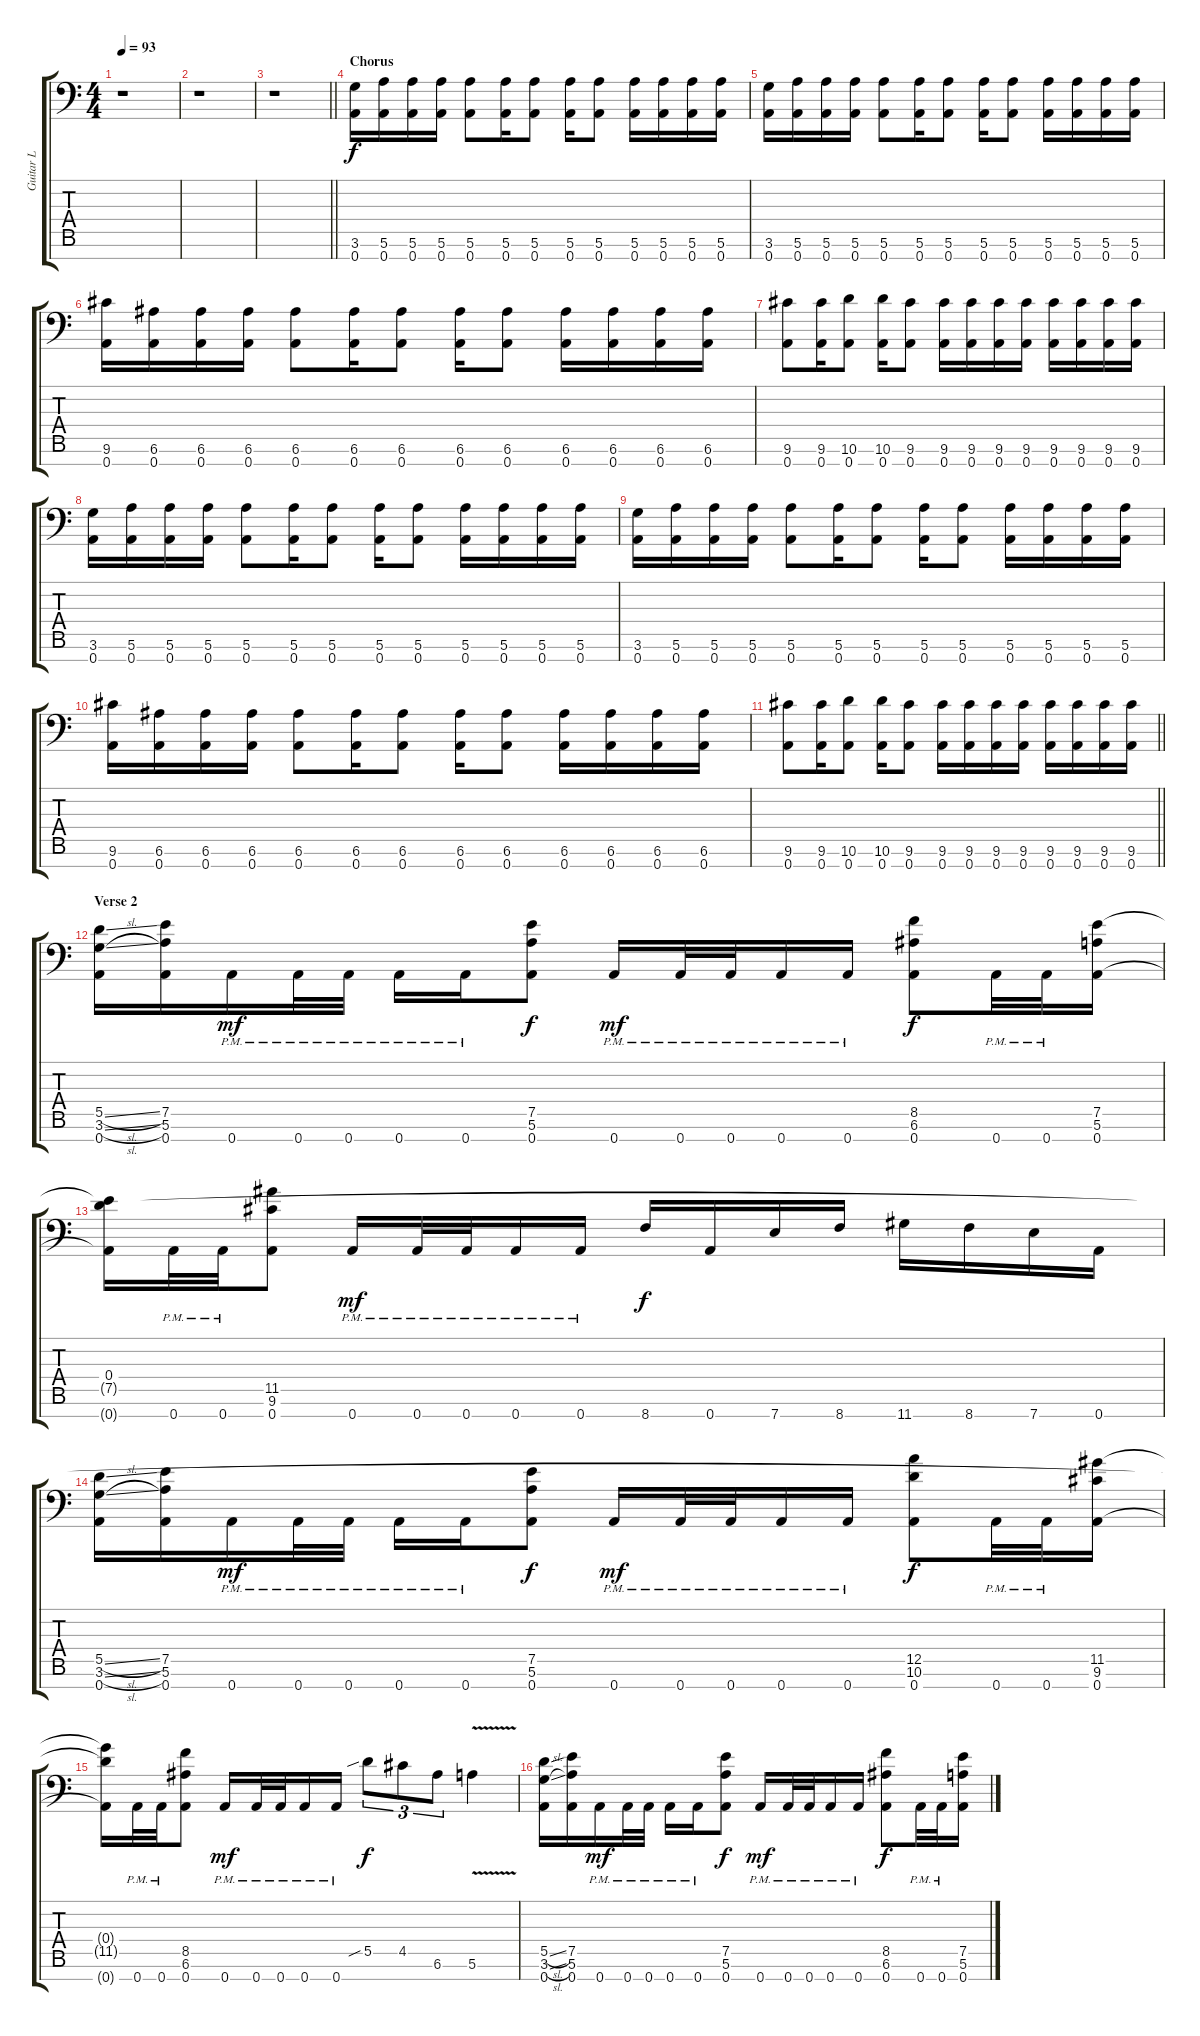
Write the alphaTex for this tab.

\track ("Guitar L" "Guitar L") {instrument distortionguitar}
\staff {score tabs}
\tuning (E4 B3 G3 D3 A2 E2 A1) {hide}
\ts (4 4)
\tempo 93
\clef f4
\ks c
r.1{dy f} |
r.1 |
\barLineRight lightlight
r.1 |
\section ("" "Chorus")
(3.6 0.7).16 (5.6 0.7).16 (5.6 0.7).16 (5.6 0.7).16 (5.6 0.7).8 (5.6 0.7).16 (5.6 0.7).8 (5.6 0.7).16 (5.6 0.7).8 (5.6 0.7).16 (5.6 0.7).16 (5.6 0.7).16 (5.6 0.7).16 |
(3.6 0.7).16 (5.6 0.7).16 (5.6 0.7).16 (5.6 0.7).16 (5.6 0.7).8 (5.6 0.7).16 (5.6 0.7).8 (5.6 0.7).16 (5.6 0.7).8 (5.6 0.7).16 (5.6 0.7).16 (5.6 0.7).16 (5.6 0.7).16 |
(9.6 0.7).16 (6.6 0.7).16 (6.6 0.7).16 (6.6 0.7).16 (6.6 0.7).8 (6.6 0.7).16 (6.6 0.7).8 (6.6 0.7).16 (6.6 0.7).8 (6.6 0.7).16 (6.6 0.7).16 (6.6 0.7).16 (6.6 0.7).16 |
(9.6 0.7).8 (9.6 0.7).16 (10.6 0.7).8 (10.6 0.7).16 (9.6 0.7).8 (9.6 0.7).16 (9.6 0.7).16 (9.6 0.7).16 (9.6 0.7).16 (9.6 0.7).16 (9.6 0.7).16 (9.6 0.7).16 (9.6 0.7).16 |
(3.6 0.7).16 (5.6 0.7).16 (5.6 0.7).16 (5.6 0.7).16 (5.6 0.7).8 (5.6 0.7).16 (5.6 0.7).8 (5.6 0.7).16 (5.6 0.7).8 (5.6 0.7).16 (5.6 0.7).16 (5.6 0.7).16 (5.6 0.7).16 |
(3.6 0.7).16 (5.6 0.7).16 (5.6 0.7).16 (5.6 0.7).16 (5.6 0.7).8 (5.6 0.7).16 (5.6 0.7).8 (5.6 0.7).16 (5.6 0.7).8 (5.6 0.7).16 (5.6 0.7).16 (5.6 0.7).16 (5.6 0.7).16 |
(9.6 0.7).16 (6.6 0.7).16 (6.6 0.7).16 (6.6 0.7).16 (6.6 0.7).8 (6.6 0.7).16 (6.6 0.7).8 (6.6 0.7).16 (6.6 0.7).8 (6.6 0.7).16 (6.6 0.7).16 (6.6 0.7).16 (6.6 0.7).16 |
\barLineRight lightlight
(9.6 0.7).8 (9.6 0.7).16 (10.6 0.7).8 (10.6 0.7).16 (9.6 0.7).8 (9.6 0.7).16 (9.6 0.7).16 (9.6 0.7).16 (9.6 0.7).16 (9.6 0.7).16 (9.6 0.7).16 (9.6 0.7).16 (9.6 0.7).16 |
\section ("" "Verse 2")
(5.5{sl} 3.6{sl} 0.7).16 (7.5 5.6 0.7).16 0.7{pm}.16{dy mf} 0.7{pm}.32 0.7{pm}.32 0.7{pm}.16 0.7{pm}.16 (7.5 5.6 0.7).8{dy f} 0.7{pm}.16{dy mf} 0.7{pm}.32 0.7{pm}.32 0.7{pm}.16 0.7{pm}.16 (8.5 6.6 0.7).8{dy f} 0.7{pm}.32 0.7{pm}.32 (7.5 5.6 0.7).16 |
(0.4 7.5{t} 0.7{t}).16 0.7{pm}.32 0.7{pm}.32 (11.5 9.6 0.7).8 0.7{pm}.16{dy mf} 0.7{pm}.32 0.7{pm}.32 0.7{pm}.16 0.7{pm}.16 8.7.16{dy f} 0.7.16 7.7.16 8.7.16 11.7.16 8.7.16 7.7.16 0.7.16 |
(5.5{sl} 3.6{sl} 0.7).16 (7.5 5.6 0.7).16 0.7{pm}.16{dy mf} 0.7{pm}.32 0.7{pm}.32 0.7{pm}.16 0.7{pm}.16 (7.5 5.6 0.7).8{dy f} 0.7{pm}.16{dy mf} 0.7{pm}.32 0.7{pm}.32 0.7{pm}.16 0.7{pm}.16 (12.5 10.6 0.7).8{dy f} 0.7{pm}.32 0.7{pm}.32 (11.5 9.6 0.7).16 |
(0.4{t} 11.5{t} 0.7{t}).16 0.7{pm}.32 0.7{pm}.32 (8.5 6.6 0.7).8 0.7{pm}.16{dy mf} 0.7{pm}.32 0.7{pm}.32 0.7{pm}.16 0.7{pm}.16 5.5{sib}.8{tu (3 2) dy f} 4.5.8{tu (3 2)} 6.6.8{tu (3 2)} 5.6{v}.4 |
(5.5{sl} 3.6{sl} 0.7).16 (7.5 5.6 0.7).16 0.7{pm}.16{dy mf} 0.7{pm}.32 0.7{pm}.32 0.7{pm}.16 0.7{pm}.16 (7.5 5.6 0.7).8{dy f} 0.7{pm}.16{dy mf} 0.7{pm}.32 0.7{pm}.32 0.7{pm}.16 0.7{pm}.16 (8.5 6.6 0.7).8{dy f} 0.7{pm}.32 0.7{pm}.32 (7.5 5.6 0.7).16
